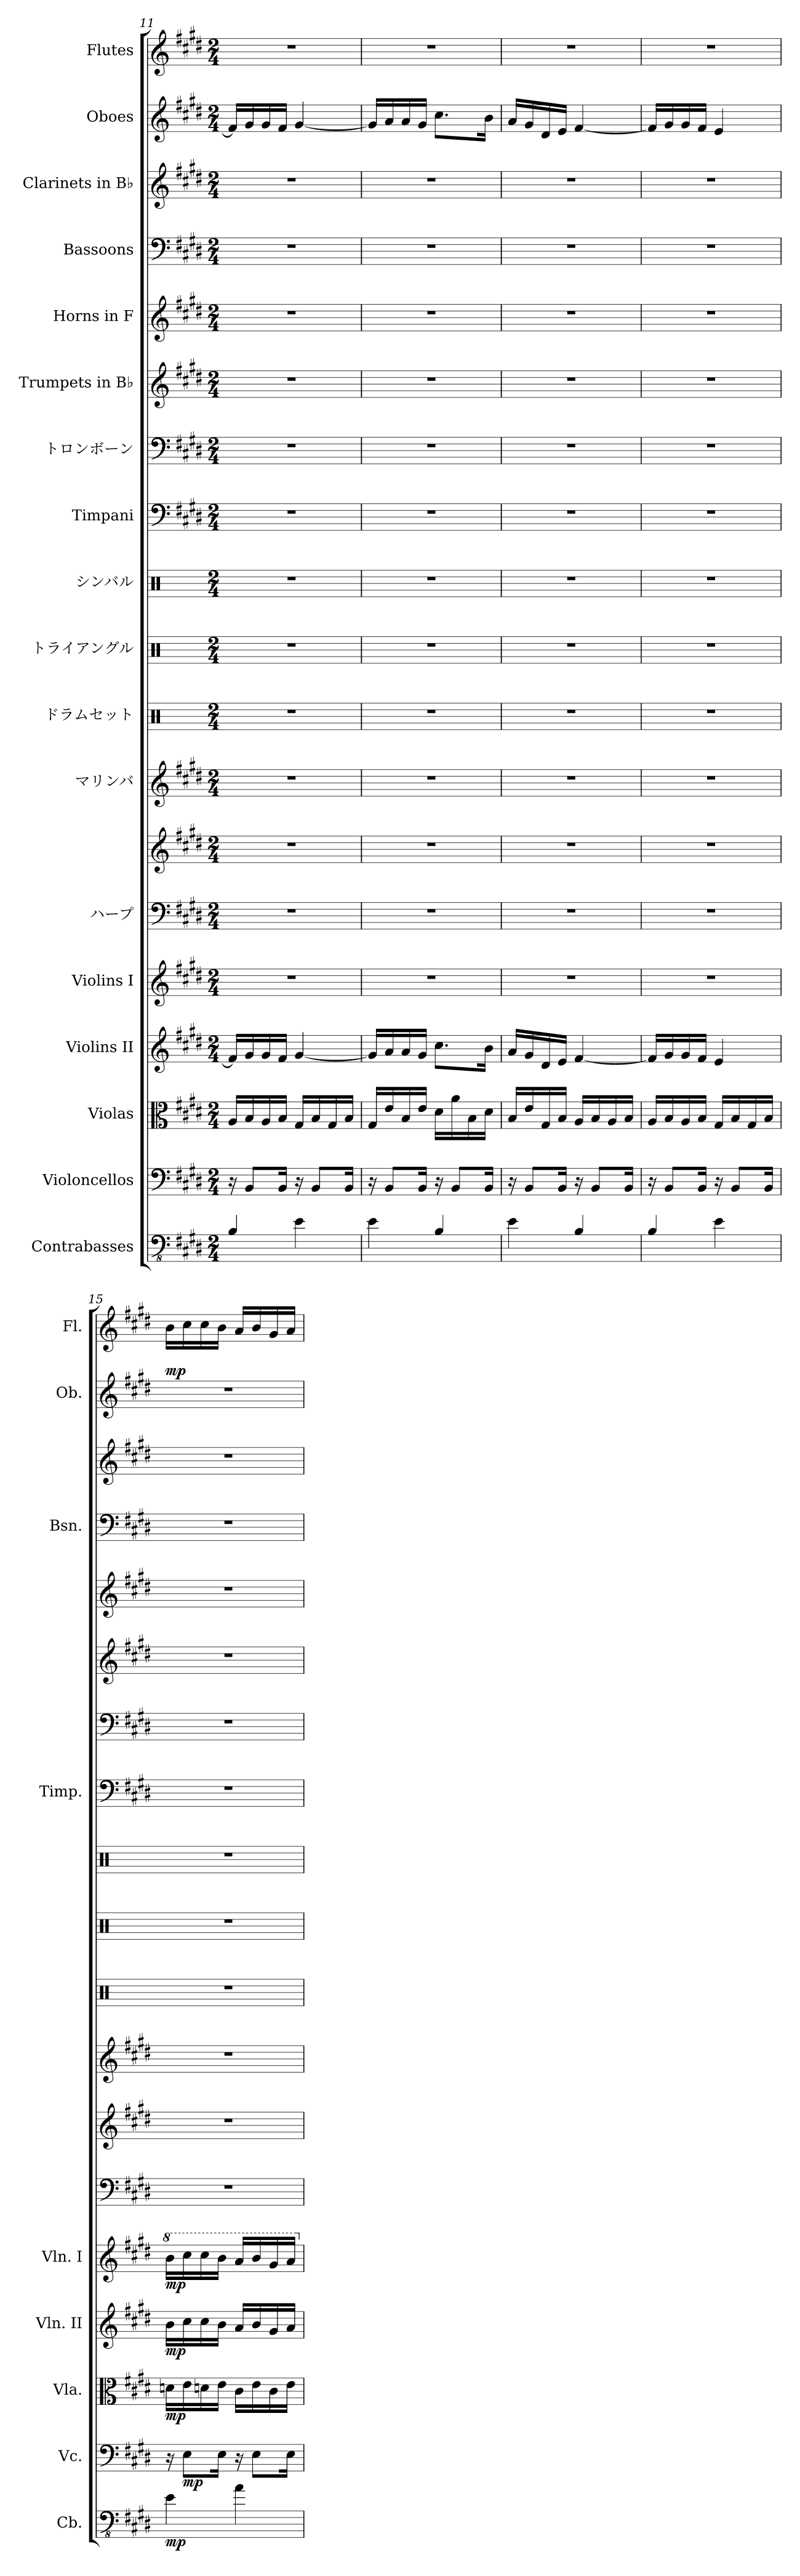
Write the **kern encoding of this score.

**kern	**dynam	**kern	**dynam	**kern	**dynam	**kern	**dynam	**kern	**dynam	**kern	**kern	**kern	**kern	**kern	**kern	**kern	**kern	**kern	**kern	**kern	**kern	**kern	**dynam	**kern
*part18	*part18	*part17	*part17	*part16	*part16	*part15	*part15	*part14	*part14	*part13	*part13	*part12	*part11	*part10	*part9	*part8	*part7	*part6	*part5	*part4	*part3	*part2	*part2	*part1
*staff19	*staff19	*staff18	*staff18	*staff17	*staff17	*staff16	*staff16	*staff15	*staff15	*staff14	*staff13	*staff12	*staff11	*staff10	*staff9	*staff8	*staff7	*staff6	*staff5	*staff4	*staff3	*staff2	*staff2	*staff1
*I"Contrabasses	*	*I"Violoncellos	*	*I"Violas	*	*I"Violins II	*	*I"Violins I	*	*I"ハープ	*	*I"マリンバ	*I"ドラムセット	*I"トライアングル	*I"シンバル	*I"Timpani	*I"トロンボーン	*I"Trumpets in B♭	*I"Horns in F	*I"Bassoons	*I"Clarinets in B♭	*I"Oboes	*	*I"Flutes
*I'Cb.	*	*I'Vc.	*	*I'Vla.	*	*I'Vln. II	*	*I'Vln. I	*	*	*	*	*	*	*	*I'Timp.	*	*	*	*I'Bsn.	*	*I'Ob.	*	*I'Fl.
*clefFv4	*	*clefF4	*	*clefC3	*	*clefG2	*	*clefG2	*	*clefF4	*clefG2	*clefG2	*clefX	*clefX	*clefX	*clefF4	*clefF4	*clefG2	*clefG2	*clefF4	*clefG2	*clefG2	*	*clefG2
*ITrd7c12	*	*	*	*	*	*	*	*	*	*	*	*	*	*	*	*	*	*ITrd1c2	*ITrd4c7	*	*ITrd1c2	*	*	*
*k[f#c#g#d#]	*	*k[f#c#g#d#]	*	*k[f#c#g#d#]	*	*k[f#c#g#d#]	*	*k[f#c#g#d#]	*	*k[f#c#g#d#]	*k[f#c#g#d#]	*k[f#c#g#d#]	*k[]	*k[]	*k[]	*k[f#c#g#d#]	*k[f#c#g#d#]	*k[f#c#]	*k[f#c#g#]	*k[f#c#g#d#]	*k[f#c#]	*k[f#c#g#d#]	*	*k[f#c#g#d#]
*M2/4	*	*M2/4	*	*M2/4	*	*M2/4	*	*M2/4	*	*M2/4	*M2/4	*M2/4	*M2/4	*M2/4	*M2/4	*M2/4	*M2/4	*M2/4	*M2/4	*M2/4	*M2/4	*M2/4	*	*M2/4
=11	=11	=11	=11	=11	=11	=11	=11	=11	=11	=11	=11	=11	=11	=11	=11	=11	=11	=11	=11	=11	=11	=11	=11	=11
4BBB/	.	16r	.	16A/LL	.	16f#/LL]	.	2r	.	2r	2r	2r	2r	2r	2r	2r	2r	2r	2r	2r	2r	16f#/LL]	.	2r
.	.	8BB/L	.	16B/	.	16g#/	.	.	.	.	.	.	.	.	.	.	.	.	.	.	.	16g#/	.	.
.	.	.	.	16A/	.	16g#/	.	.	.	.	.	.	.	.	.	.	.	.	.	.	.	16g#/	.	.
.	.	16BB/Jk	.	16B/JJ	.	16f#/JJ	.	.	.	.	.	.	.	.	.	.	.	.	.	.	.	16f#/JJ	.	.
4EE\	.	16r	.	16G#/LL	.	[4g#/	.	.	.	.	.	.	.	.	.	.	.	.	.	.	.	[4g#/	.	.
.	.	8BB/L	.	16B/	.	.	.	.	.	.	.	.	.	.	.	.	.	.	.	.	.	.	.	.
.	.	.	.	16G#/	.	.	.	.	.	.	.	.	.	.	.	.	.	.	.	.	.	.	.	.
.	.	16BB/Jk	.	16B/JJ	.	.	.	.	.	.	.	.	.	.	.	.	.	.	.	.	.	.	.	.
=12	=12	=12	=12	=12	=12	=12	=12	=12	=12	=12	=12	=12	=12	=12	=12	=12	=12	=12	=12	=12	=12	=12	=12	=12
4EE\	.	16r	.	16G#/LL	.	16g#/LL]	.	2r	.	2r	2r	2r	2r	2r	2r	2r	2r	2r	2r	2r	2r	16g#/LL]	.	2r
.	.	8BB/L	.	16e/	.	16a/	.	.	.	.	.	.	.	.	.	.	.	.	.	.	.	16a/	.	.
.	.	.	.	16B/	.	16a/	.	.	.	.	.	.	.	.	.	.	.	.	.	.	.	16a/	.	.
.	.	16BB/Jk	.	16e/JJ	.	16g#/JJ	.	.	.	.	.	.	.	.	.	.	.	.	.	.	.	16g#/JJ	.	.
4BBB/	.	16r	.	16d#\LL	.	8.cc#\L	.	.	.	.	.	.	.	.	.	.	.	.	.	.	.	8.cc#\L	.	.
.	.	8BB/L	.	16a\	.	.	.	.	.	.	.	.	.	.	.	.	.	.	.	.	.	.	.	.
.	.	.	.	16B\	.	.	.	.	.	.	.	.	.	.	.	.	.	.	.	.	.	.	.	.
.	.	16BB/Jk	.	16d#\JJ	.	16b\Jk	.	.	.	.	.	.	.	.	.	.	.	.	.	.	.	16b\Jk	.	.
=13	=13	=13	=13	=13	=13	=13	=13	=13	=13	=13	=13	=13	=13	=13	=13	=13	=13	=13	=13	=13	=13	=13	=13	=13
4EE\	.	16r	.	16B/LL	.	16a/LL	.	2r	.	2r	2r	2r	2r	2r	2r	2r	2r	2r	2r	2r	2r	16a/LL	.	2r
.	.	8BB/L	.	16e/	.	16g#/	.	.	.	.	.	.	.	.	.	.	.	.	.	.	.	16g#/	.	.
.	.	.	.	16G#/	.	16d#/	.	.	.	.	.	.	.	.	.	.	.	.	.	.	.	16d#/	.	.
.	.	16BB/Jk	.	16B/JJ	.	16e/JJ	.	.	.	.	.	.	.	.	.	.	.	.	.	.	.	16e/JJ	.	.
4BBB/	.	16r	.	16A/LL	.	[4f#/	.	.	.	.	.	.	.	.	.	.	.	.	.	.	.	[4f#/	.	.
.	.	8BB/L	.	16B/	.	.	.	.	.	.	.	.	.	.	.	.	.	.	.	.	.	.	.	.
.	.	.	.	16A/	.	.	.	.	.	.	.	.	.	.	.	.	.	.	.	.	.	.	.	.
.	.	16BB/Jk	.	16B/JJ	.	.	.	.	.	.	.	.	.	.	.	.	.	.	.	.	.	.	.	.
=14	=14	=14	=14	=14	=14	=14	=14	=14	=14	=14	=14	=14	=14	=14	=14	=14	=14	=14	=14	=14	=14	=14	=14	=14
4BBB/	.	16r	.	16A/LL	.	16f#/LL]	.	2r	.	2r	2r	2r	2r	2r	2r	2r	2r	2r	2r	2r	2r	16f#/LL]	.	2r
.	.	8BB/L	.	16B/	.	16g#/	.	.	.	.	.	.	.	.	.	.	.	.	.	.	.	16g#/	.	.
.	.	.	.	16A/	.	16g#/	.	.	.	.	.	.	.	.	.	.	.	.	.	.	.	16g#/	.	.
.	.	16BB/Jk	.	16B/JJ	.	16f#/JJ	.	.	.	.	.	.	.	.	.	.	.	.	.	.	.	16f#/JJ	.	.
4EE\	.	16r	.	16G#/LL	.	4e/	.	.	.	.	.	.	.	.	.	.	.	.	.	.	.	4e/	.	.
.	.	8BB/L	.	16B/	.	.	.	.	.	.	.	.	.	.	.	.	.	.	.	.	.	.	.	.
.	.	.	.	16G#/	.	.	.	.	.	.	.	.	.	.	.	.	.	.	.	.	.	.	.	.
.	.	16BB/Jk	.	16B/JJ	.	.	.	.	.	.	.	.	.	.	.	.	.	.	.	.	.	.	.	.
!!LO:PB:g=z
=15	=15	=15	=15	=15	=15	=15	=15	=15	=15	=15	=15	=15	=15	=15	=15	=15	=15	=15	=15	=15	=15	=15	=15	=15
*	*	*	*	*	*	*	*	*8va	*	*	*	*	*	*	*	*	*	*	*	*	*	*	*	*
!	!LO:DY:b	!	!	!	!LO:DY:b	!	!LO:DY:b	!	!LO:DY:b	!	!	!	!	!	!	!	!	!	!	!	!	!	!LO:DY:a	!
4EE\	mp	16r	.	16dn\LL	mp	16b\LL	mp	16bb\LL	mp	2r	2r	2r	2r	2r	2r	2r	2r	2r	2r	2r	2r	2r	mp	16b\LL
!	!	!	!LO:DY:b	!	!	!	!	!	!	!	!	!	!	!	!	!	!	!	!	!	!	!	!	!
.	.	8E\L	mp	16e\	.	16cc#\	.	16ccc#\	.	.	.	.	.	.	.	.	.	.	.	.	.	.	.	16cc#\
.	.	.	.	16dn\	.	16cc#\	.	16ccc#\	.	.	.	.	.	.	.	.	.	.	.	.	.	.	.	16cc#\
.	.	16E\Jk	.	16e\JJ	.	16b\JJ	.	16bb\JJ	.	.	.	.	.	.	.	.	.	.	.	.	.	.	.	16b\JJ
4AA\	.	16r	.	16c#\LL	.	16a/LL	.	16aa/LL	.	.	.	.	.	.	.	.	.	.	.	.	.	.	.	16a/LL
.	.	8E\L	.	16e\	.	16b/	.	16bb/	.	.	.	.	.	.	.	.	.	.	.	.	.	.	.	16b/
.	.	.	.	16c#\	.	16g#/	.	16gg#/	.	.	.	.	.	.	.	.	.	.	.	.	.	.	.	16g#/
.	.	16E\Jk	.	16e\JJ	.	16a/JJ	.	16aa/JJ	.	.	.	.	.	.	.	.	.	.	.	.	.	.	.	16a/JJ
*	*	*	*	*	*	*	*	*X8va	*	*	*	*	*	*	*	*	*	*	*	*	*	*	*	*
=	=	=	=	=	=	=	=	=	=	=	=	=	=	=	=	=	=	=	=	=	=	=	=	=
*-	*-	*-	*-	*-	*-	*-	*-	*-	*-	*-	*-	*-	*-	*-	*-	*-	*-	*-	*-	*-	*-	*-	*-	*-
